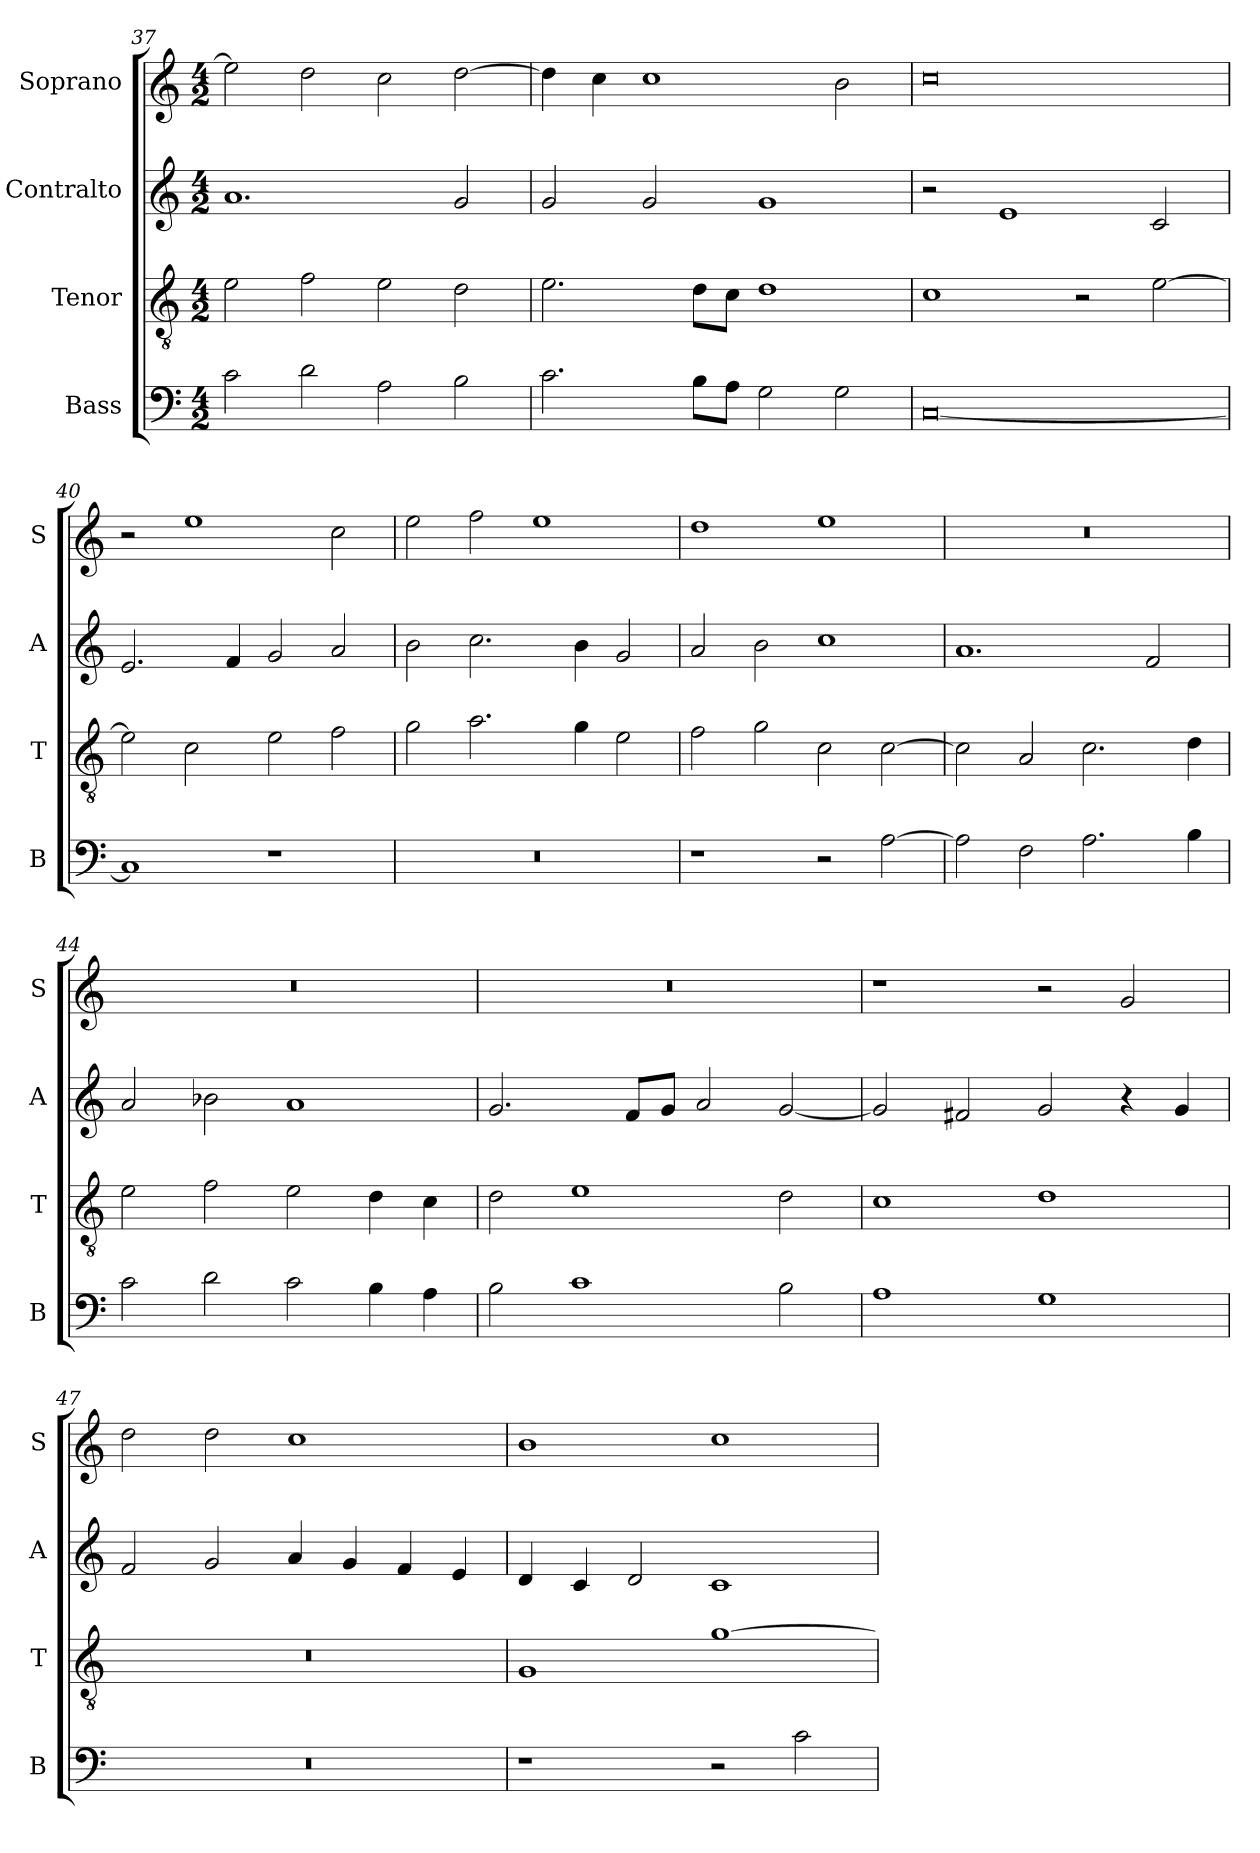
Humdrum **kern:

**kern	**kern	**kern	**kern
*part4	*part3	*part2	*part1
*staff4	*staff3	*staff2	*staff1
*I"Bass	*I"Tenor	*I"Contralto	*I"Soprano
*I'B	*I'T	*I'A	*I'S
*clefF4	*clefGv2	*clefG2	*clefG2
*k[]	*k[]	*k[]	*k[]
*M4/2	*M4/2	*M4/2	*M4/2
=37	=37	=37	=37
2c	2e	1.a	2ee]
2d	2f	.	2dd
2A	2e	.	2cc
2B	2d	2g	[2dd
=38	=38	=38	=38
2.c	2.e	2g	4dd]
.	.	.	4cc
.	.	2g	1cc
8B\L	8d\L	.	.
8A\J	8c\J	.	.
2G	1d	1g	.
2G	.	.	2b
=39	=39	=39	=39
[0C	1c	2r	0cc
.	.	1e	.
.	2r	.	.
.	[2e	2c	.
=40	=40	=40	=40
1C]	2e]	2.e	2r
.	2c	.	1ee
.	.	4f	.
1r	2e	2g	.
.	2f	2a	2cc
=41	=41	=41	=41
0r	2g	2b	2ee
.	2.a	2.cc	2ff
.	.	.	1ee
.	4g	4b	.
.	2e	2g	.
=42	=42	=42	=42
1r	2f	2a	1dd
.	2g	2b	.
2r	2c	1cc	1ee
[2A	[2c	.	.
=43	=43	=43	=43
2A]	2c]	1.a	0r
2F	2A	.	.
2.A	2.c	.	.
.	.	2f	.
4B	4d	.	.
=44	=44	=44	=44
2c	2e	2a	0r
2d	2f	2b-X	.
2c	2e	1a	.
4B	4d	.	.
4A	4c	.	.
=45	=45	=45	=45
2B	2d	2.g	0r
1c	1e	.	.
.	.	8f/L	.
.	.	8g/J	.
.	.	2a	.
2B	2d	[2g	.
=46	=46	=46	=46
1A	1c	2g]	1r
.	.	2f#X	.
1G	1d	2g	2r
.	.	4r	2g
.	.	4g	.
=47	=47	=47	=47
0r	0r	2f	2dd
.	.	2g	2dd
.	.	4a	1cc
.	.	4g	.
.	.	4f	.
.	.	4e	.
=48	=48	=48	=48
1r	1G	4d	1b
.	.	4c	.
.	.	2d	.
2r	[1g	1c	1cc
2c	.	.	.
=	=	=	=
*-	*-	*-	*-
